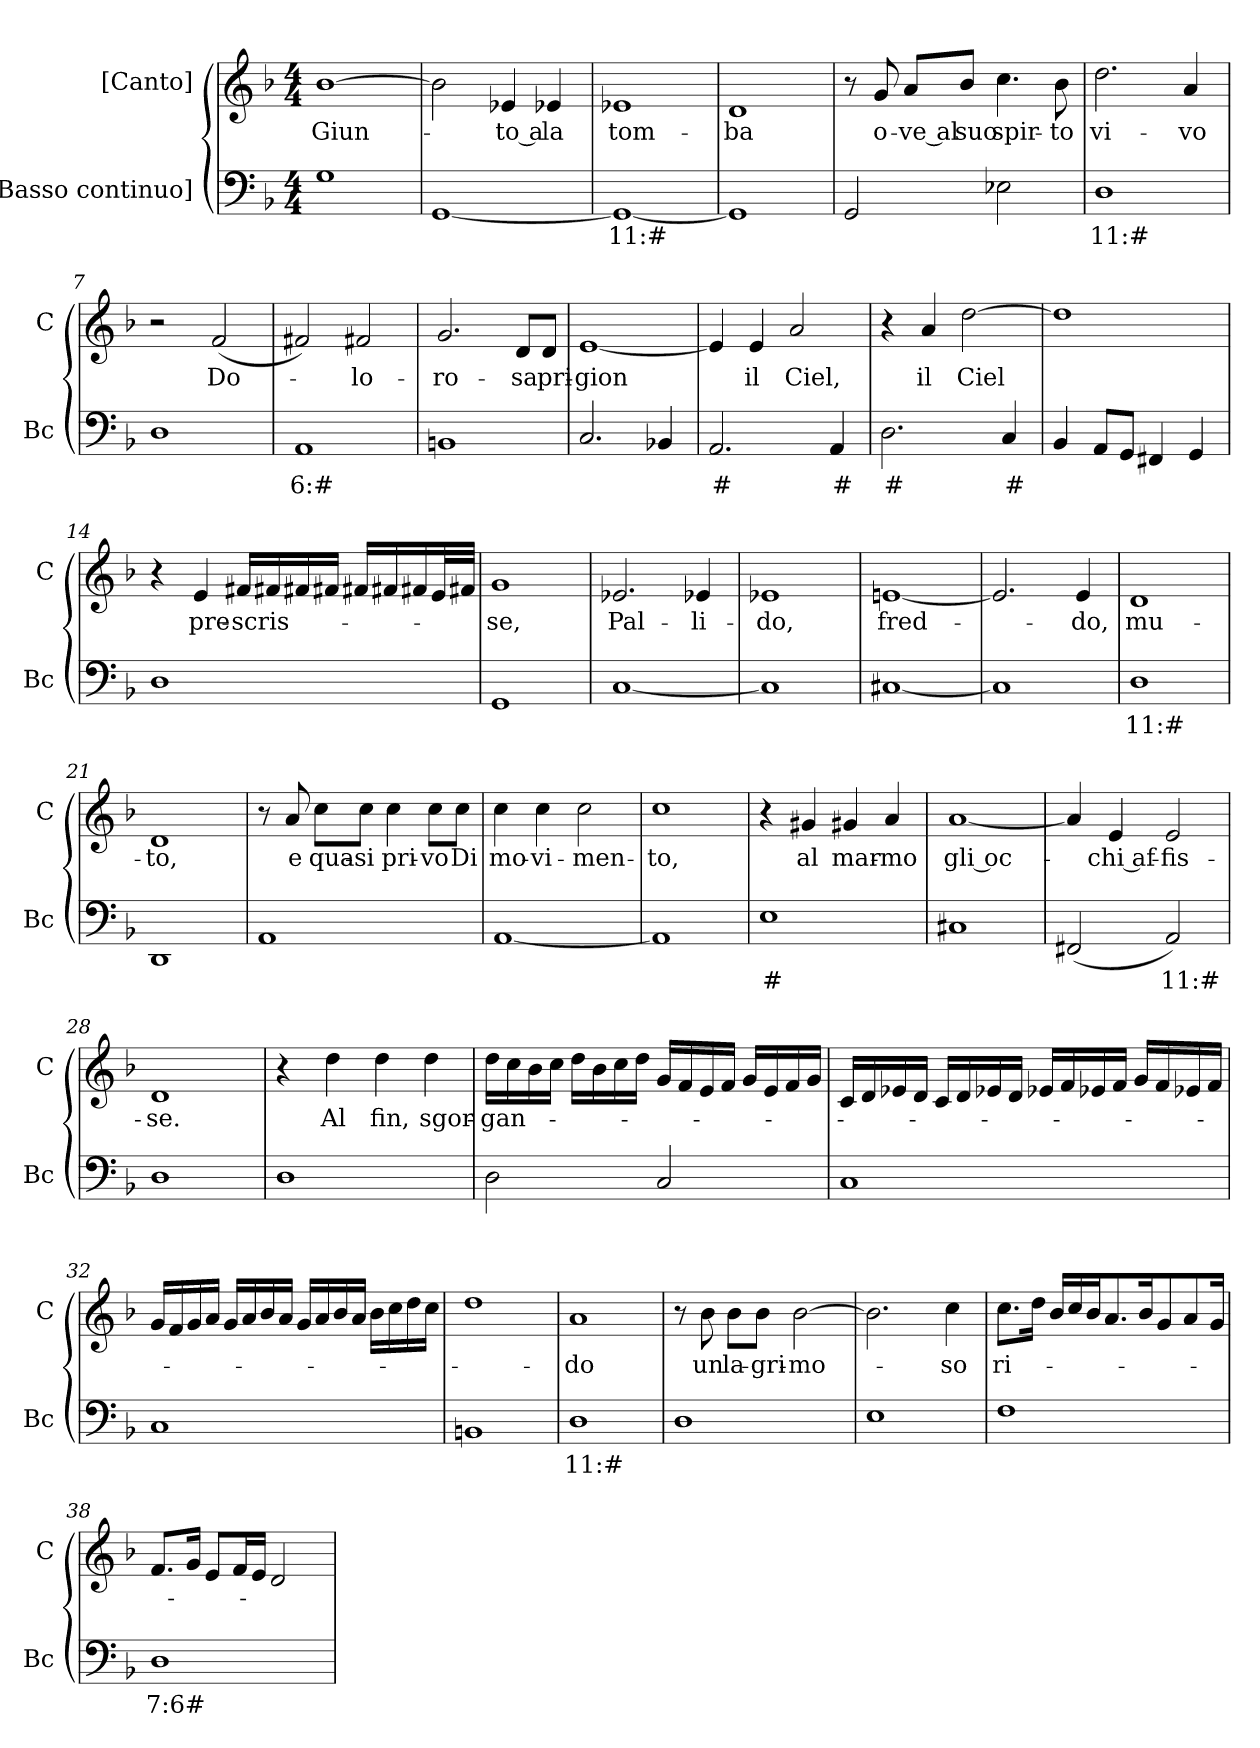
**kern	**text	**kern	**text
*part2	*part2	*part1	*part1
*staff2	*staff2	*staff1	*staff1
*I"[Basso continuo]	*	*I"[Canto]	*
*I'Bc	*	*I'C	*
*clefF4	*	*clefG2	*
*k[b-]	*	*k[b-]	*
*F:	*	*F:	*
*M4/4	*	*M4/4	*
=1	=1	=1	=1
1G	.	[1b-	Giun-
=2	=2	=2	=2
[1GG	.	2b-]	.
.	.	4e-X	-to a
.	.	4e-X	la
=3	=3	=3	=3
1GG_	11:#	1e-X	tom-
=4	=4	=4	=4
1GG]	.	1d	-ba
=5	=5	=5	=5
2GG	.	8r	.
.	.	8g	o-
.	.	8aL	-ve al
.	.	8b-J	suo
2E-X	.	4.cc	spir-
.	.	8b-	-to
=6	=6	=6	=6
1D	11:#	2.dd	vi-
.	.	4a	-vo
=7	=7	=7	=7
1D	.	2r	.
.	.	(2f	Do-
=8	=8	=8	=8
1AA	6:#	2f#X)	.
.	.	2f#X	-lo-
=9	=9	=9	=9
1BBn	.	2.g	-ro-
.	.	8dL	-sa
.	.	8dJ	pri-
=10	=10	=10	=10
2.C	.	[1e	-gion
4BB-X	.	.	.
=11	=11	=11	=11
2.AA	#	4e]	.
.	.	4e	il
.	.	2a	Ciel,
4AA	#	.	.
=12	=12	=12	=12
2.D	#	4r	.
.	.	4a	il
.	.	[2dd	Ciel
4C	#	.	.
=13	=13	=13	=13
4BB-	.	1dd]	.
8AAL	.	.	.
8GGJ	.	.	.
4FF#X	.	.	.
4GG	.	.	.
=14	=14	=14	=14
1D	.	4r	.
.	.	4e	pre-
.	.	16f#XLL	-scris-
.	.	16f#X	.
.	.	16f#X	.
.	.	16f#XJJ	.
.	.	16f#XLL	.
.	.	16f#X	.
.	.	16f#X	.
.	.	32eL	.
.	.	32f#XJJJ	.
=15	=15	=15	=15
1GG	.	1g	-se,
=16	=16	=16	=16
[1C	.	2.e-X	Pal-
.	.	4e-X	-li-
=17	=17	=17	=17
1C]	.	1e-X	-do,
=18	=18	=18	=18
[1C#X	.	[1en	fred-
=19	=19	=19	=19
1C#]	.	2.e]	.
.	.	4e	-do,
=20	=20	=20	=20
1D	11:#	1d	mu-
=21	=21	=21	=21
1DD	.	1d	-to,
=22	=22	=22	=22
1AA	.	8r	.
.	.	8a	e
.	.	8ccL	qua-
.	.	8ccJ	-si
.	.	4cc	pri-
.	.	8ccL	-vo
.	.	8ccJ	Di
=23	=23	=23	=23
[1AA	.	4cc	mo-
.	.	4cc	-vi-
.	.	2cc	-men-
=24	=24	=24	=24
1AA]	.	1cc	-to,
=25	=25	=25	=25
1E	#	4r	.
.	.	4g#X	al
.	.	4g#X	mar-
.	.	4a	-mo
=26	=26	=26	=26
1C#X	.	[1a	gli oc-
=27	=27	=27	=27
(2FF#X	.	4a]	.
.	.	4e	-chi af-
2AA)	11:#	2e	-fis-
=28	=28	=28	=28
1D	.	1d	-se.
=29	=29	=29	=29
1D	.	4r	.
.	.	4dd	Al
.	.	4dd	fin,
.	.	4dd	sgor-
=30	=30	=30	=30
2D	.	16ddLL	-gan-
.	.	16cc	.
.	.	16b-	.
.	.	16ccJJ	.
.	.	16ddLL	.
.	.	16b-	.
.	.	16cc	.
.	.	16ddJJ	.
2C	.	16gLL	.
.	.	16f	.
.	.	16e	.
.	.	16fJJ	.
.	.	16gLL	.
.	.	16e	.
.	.	16f	.
.	.	16gJJ	.
=31	=31	=31	=31
1C	--	16cLL	.
.	.	16d	.
.	.	16e-X	.
.	.	16dJJ	.
.	.	16cLL	.
.	.	16d	.
.	.	16e-X	.
.	.	16dJJ	.
.	.	16e-XLL	.
.	.	16f	.
.	.	16e-X	.
.	.	16fJJ	.
.	.	16gLL	.
.	.	16f	.
.	.	16e-X	.
.	.	16fJJ	.
=32	=32	=32	=32
1C	--	16gLL	.
.	.	16f	.
.	.	16g	.
.	.	16aJJ	.
.	.	16gLL	.
.	.	16a	.
.	.	16b-	.
.	.	16aJJ	.
.	.	16gLL	.
.	.	16a	.
.	.	16b-	.
.	.	16aJJ	.
.	.	16b-LL	.
.	.	16cc	.
.	.	16dd	.
.	.	16ccJJ	.
=33	=33	=33	=33
1BBn	.	1dd	.
=34	=34	=34	=34
1D	11:#	1a	-do
=35	=35	=35	=35
1D	.	8r	.
.	.	8b-	un
.	.	8b-L	la-
.	.	8b-J	-gri-
.	.	[2b-	-mo-
=36	=36	=36	=36
1E	.	2.b-]	.
.	.	4cc	-so
=37	=37	=37	=37
1F	.	8.ccL	ri-
.	.	16ddJk	.
.	.	16b-LL	.
.	.	16cc	.
.	.	16b-J	.
.	.	8.a	.
.	.	16b-K	.
.	.	8g	.
.	.	8a	.
.	.	16gJk	.
=38	=38	=38	=38
1D	7:6#	8.fL	.
.	.	16gJk	.
.	.	8eL	.
.	.	16fL	.
.	.	16eJJ	.
.	.	2d	.
=	=	=	=
*-	*-	*-	*-
